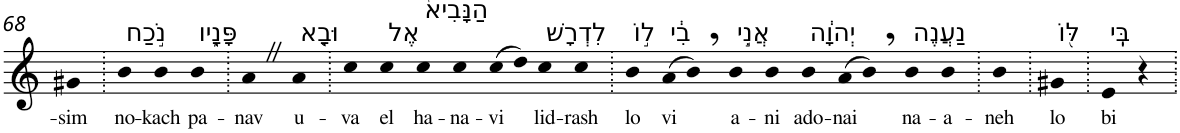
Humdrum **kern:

**kern	**text
*part1	*part1
*staff1	*staff1
*I"Piano	*
*I'Pno	*
!!LO:PB:g=z
*clefG2	*
*k[]	*
=68	=68
!	!LO:LY:b
4g#X	-sim
=69.	=69.
!LO:TX:a:t=נֹ֣כַח	!
!	!LO:LY:b
4b	no-
!	!LO:LY:b
4b	-kach
!LO:TX:a:t=פָּנָ֑יו	!
!	!LO:LY:b
4b	pa-
=70.	=70.
!	!LO:LY:b
4aZ	-nav
!LO:TX:a:t=וּבָ֤א	!
!	!LO:LY:b
4a	u-
=71.	=71.
!	!LO:LY:b
4cc	-va
!LO:TX:a:t=אֶל	!
!	!LO:LY:b
4cc	el
!LO:TX:a:t=הַנָּבִיא֙	!
!	!LO:LY:b
4cc	ha-
!	!LO:LY:b
4cc	-na-
!	!LO:LY:b
(>8cc	-vi
8dd)	.
!LO:TX:a:t=לִדְרָשׁ	!
!	!LO:LY:b
4cc	lid-
!	!LO:LY:b
4cc	-rash
=72.	=72.
!LO:TX:a:t=ל֣וֹ	!
!	!LO:LY:b
4b	lo
!LO:TX:a:t=בִ֔י	!
!	!LO:LY:b
(>8a	vi
8b,)	.
!LO:TX:a:t=אֲנִ֣י	!
!	!LO:LY:b
4b	a-
!	!LO:LY:b
4b	-ni
!LO:TX:a:t=יְהוָ֔ה	!
!	!LO:LY:b
4b	ado-
!	!LO:LY:b
(>8a	-nai
8b,)	.
!LO:TX:a:t=נַעֲנֶה	!
!	!LO:LY:b
4b	na-
!	!LO:LY:b
4b	-a-
=73.	=73.
!	!LO:LY:b
4b	-neh
=74.	=74.
!LO:TX:a:t=לּ֖וֹ	!
!	!LO:LY:b
4g#X	lo
=75.	=75.
!LO:TX:a:t=בִּֽי	!
!	!LO:LY:b
4e	bi
4r	.
=.	=.
*-	*-
